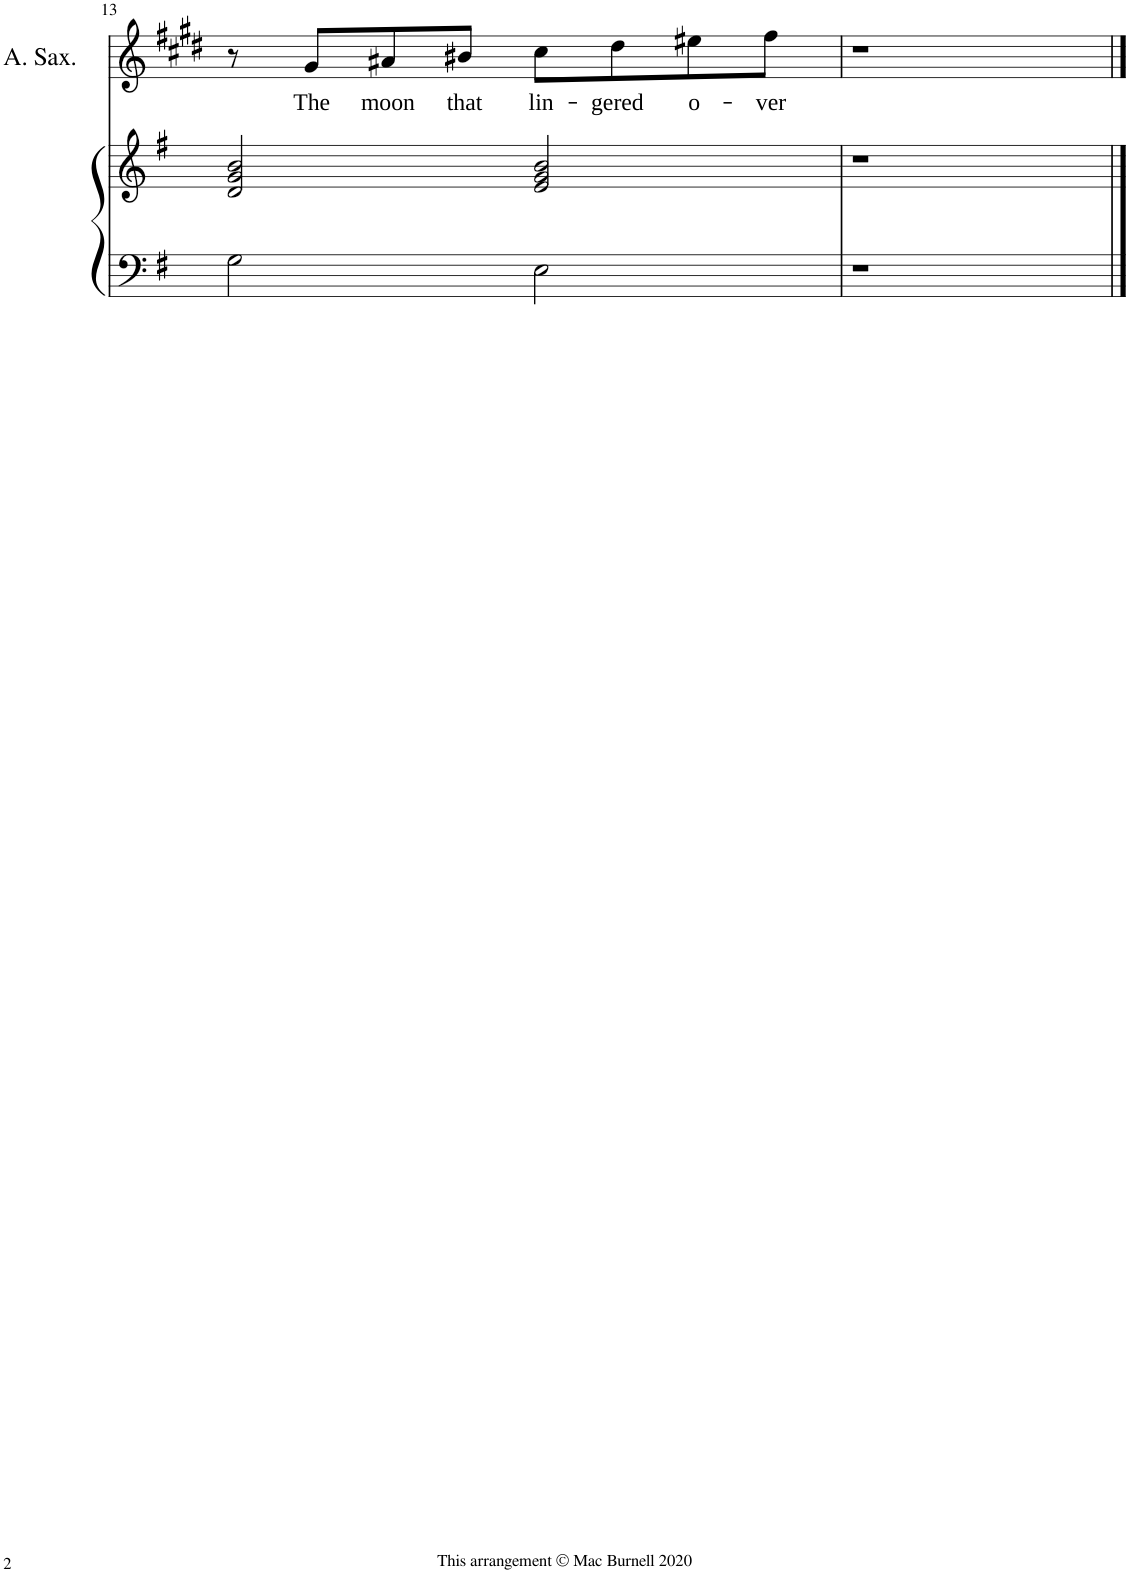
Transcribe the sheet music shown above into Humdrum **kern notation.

**kern	**kern	**kern	**text
*part2	*part2	*part1	*part1
*staff3	*staff2	*staff1	*staff1
*I"Piano	*	*I"Alto Saxophone	*
*I'Pno	*	*I'A. Sax.	*
!!LO:PB:g=z
*clefF4	*clefG2	*clefG2	*
*	*	*Trd5c9	*
*k[f#]	*k[f#]	*k[f#c#g#d#]	*
*M4/4	*M4/4	*M4/4	*
=13	=13	=13	=13
2G\	2d/ 2g/ 2b/	8r	.
!	!	!	!LO:LY:b
.	.	8g#/L	The
!	!	!	!LO:LY:b
.	.	8a#X/	moon
!	!	!	!LO:LY:b
.	.	8b#X/J	that
!	!	!	!LO:LY:b
2E\	2e/ 2g/ 2b/	8cc#\L	lin-
!	!	!	!LO:LY:b
.	.	8dd#\	-gered
!	!	!	!LO:LY:b
.	.	8ee#X\	o-
!	!	!	!LO:LY:b
.	.	8ff#\J	-ver
=14	=14	=14	=14
1r	1r	1r	.
==	==	==	==
*-	*-	*-	*-
